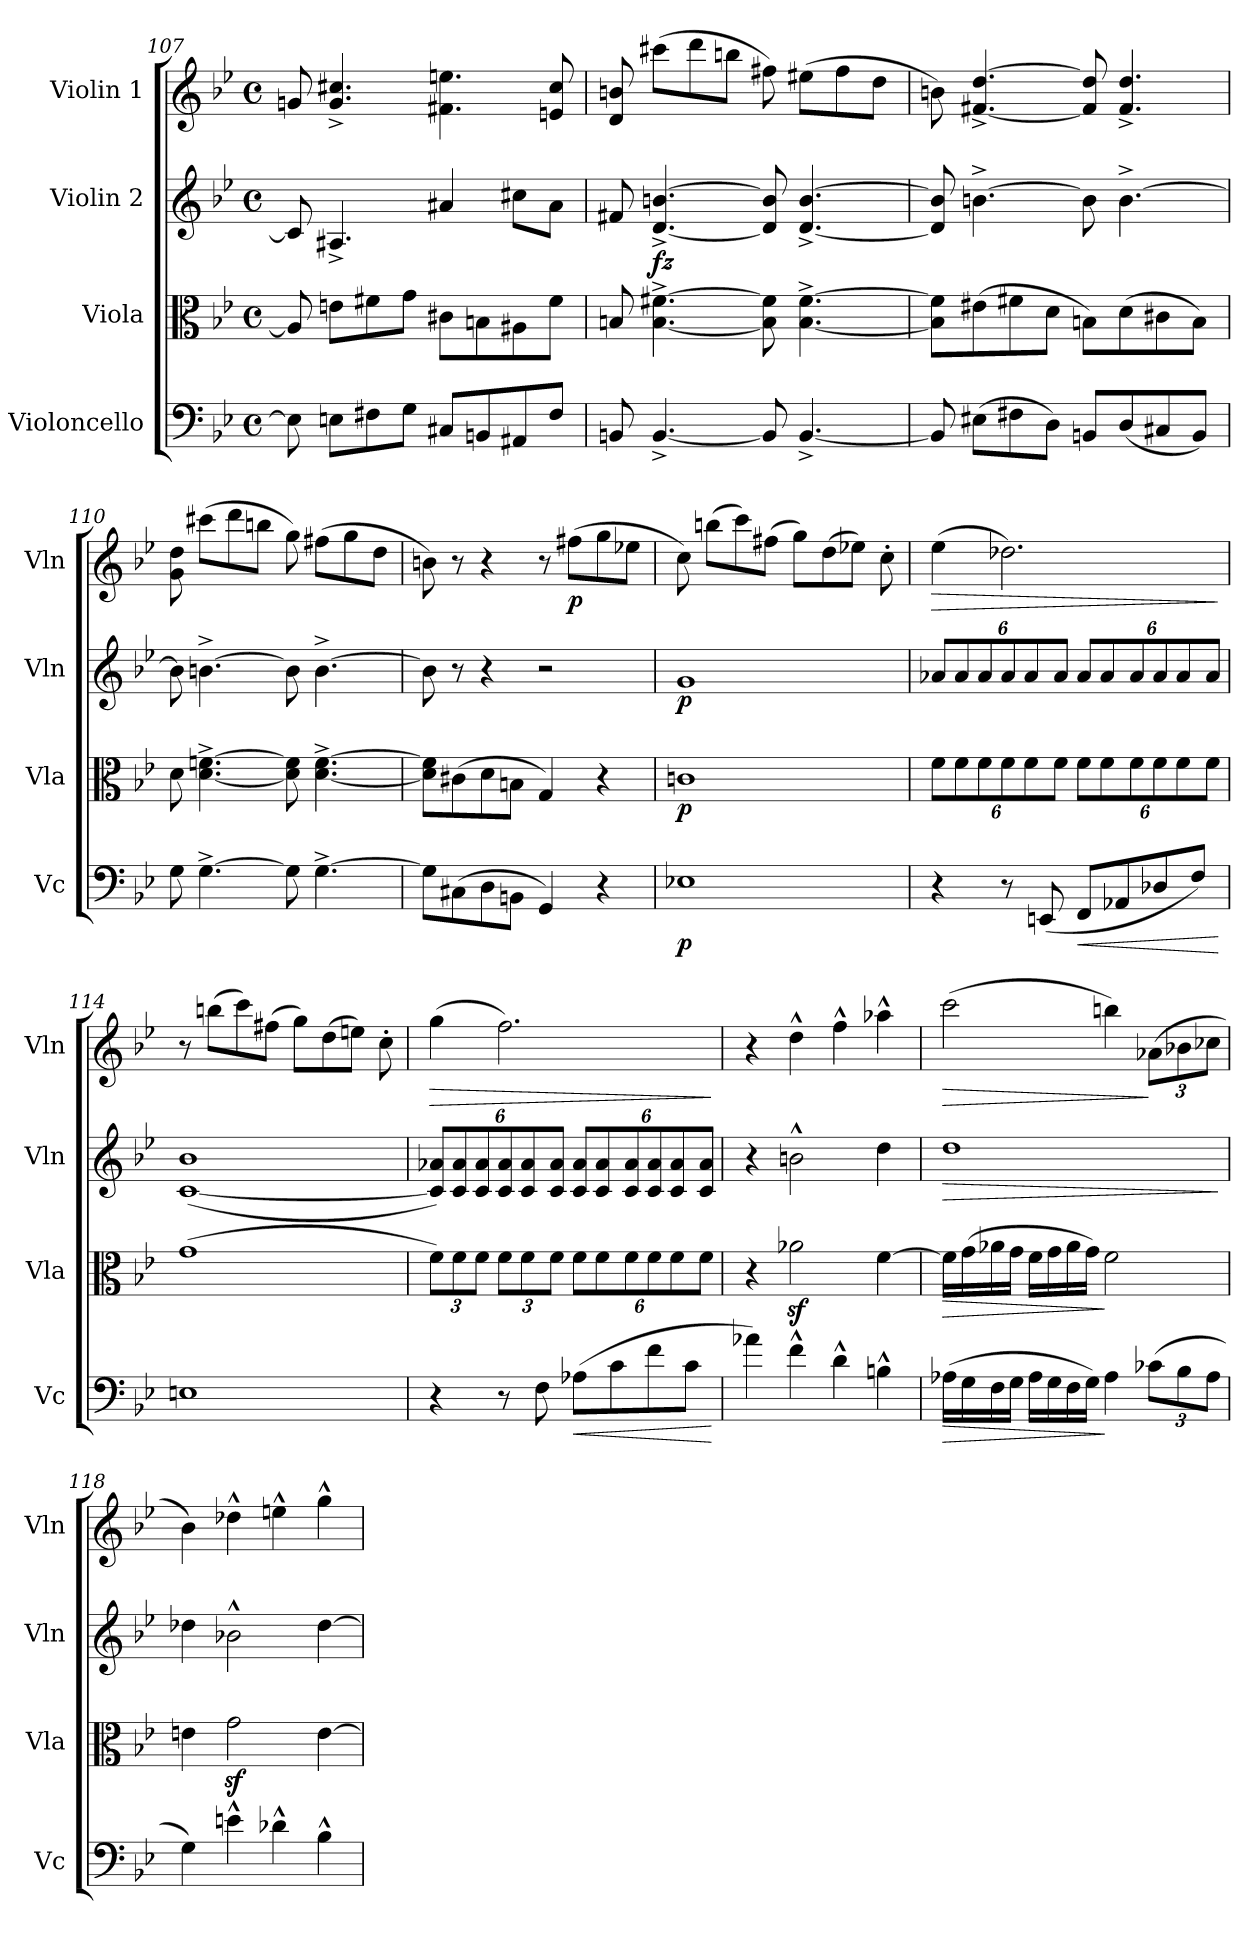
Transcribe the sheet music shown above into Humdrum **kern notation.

**kern	**dynam	**kern	**dynam	**kern	**dynam	**kern	**dynam
*part4	*part4	*part3	*part3	*part2	*part2	*part1	*part1
*staff4	*staff4	*staff3	*staff3	*staff2	*staff2	*staff1	*staff1
*I"Violoncello	*	*I"Viola	*	*I"Violin 2	*	*I"Violin 1	*
*I'Vc	*	*I'Vla	*	*I'Vln	*	*I'Vln	*
*clefF4	*	*clefC3	*	*clefG2	*	*clefG2	*
*k[b-e-]	*	*k[b-e-]	*	*k[b-e-]	*	*k[b-e-]	*
*M4/4	*	*M4/4	*	*M4/4	*	*M4/4	*
*met(c)	*	*met(c)	*	*met(c)	*	*met(c)	*
=107	=107	=107	=107	=107	=107	=107	=107
8E\]	.	8A#/]	.	8c#/]	.	8gn/	.
8En\L	.	8en\L	.	4.A#X^/	.	4.g/^ 4.cc#X/^	.
8F#X\	.	8f#X\	.	.	.	.	.
8G\J	.	8g\J	.	.	.	.	.
8C#X/L	.	8c#X\L	.	4a#X/	.	4.f#X\ 4.een\	.
8BBn/	.	8Bn\	.	.	.	.	.
8AA#X/	.	8A#X\	.	8cc#X\L	.	.	.
8F#/J	.	8f#\J	.	8a#\J	.	8en/ 8cc#/	.
=108	=108	=108	=108	=108	=108	=108	=108
8BBn/	.	8Bn/	.	8f#X/	.	8d/ 8bn/	.
!	!	!	!	!	!LO:DY:b	!	!
[4.BB^/	.	[4.B\^ [4.f#X\^	.	[4.d/^ [4.bn/^	fz	(>8ccc#X\L	.
.	.	.	.	.	.	8ddd\	.
.	.	.	.	.	.	8bbn\J	.
8BB/]	.	8B\] 8f#\]	.	8d/] 8b/]	.	8ff#X\)	.
[4.BB^/	.	[4.B\^ [4.f#\^	.	[4.d/^ [4.b/^	.	(>8ee#X\L	.
.	.	.	.	.	.	8ff#\	.
.	.	.	.	.	.	8dd\J	.
=109	=109	=109	=109	=109	=109	=109	=109
8BB/]	.	8B\] 8f#\]L	.	8d/] 8b/]	.	8bn\)	.
(>8E#X\L	.	(>8e#X\	.	[4.bn^\	.	[4.f#X/^ [4.dd/^	.
8F#X\	.	8f#X\	.	.	.	.	.
8D\J)	.	8d\J	.	.	.	.	.
8BBn/L	.	8Bn\L)	.	8b\]	.	8f#/] 8dd/]	.
(<8D/	.	(>8d\	.	[4.b^\	.	4.f#/^ 4.dd/^	.
8C#X/	.	8c#X\	.	.	.	.	.
8BB/J)	.	8B\J)	.	.	.	.	.
!!LO:PB:g=z
=110	=110	=110	=110	=110	=110	=110	=110
8G\	.	8d\	.	8b\]	.	8g\ 8dd\	.
[4.G^\	.	[4.d\^ [4.fn\^	.	[4.bn^\	.	(>8ccc#X\L	.
.	.	.	.	.	.	8ddd\	.
.	.	.	.	.	.	8bbn\J	.
8G\]	.	8d\] 8f\]	.	8b\]	.	8gg\)	.
[4.G^\	.	[4.d\^ [4.f\^	.	[4.b^\	.	(>8ff#X\L	.
.	.	.	.	.	.	8gg\	.
.	.	.	.	.	.	8dd\J	.
=111	=111	=111	=111	=111	=111	=111	=111
8G\L]	.	8d\] 8f\]L	.	8b\]	.	8bn\)	.
(>8C#X\	.	(>8c#X\	.	8r	.	8r	.
8D\	.	8d\	.	4r	.	4r	.
8BBn\J	.	8Bn\J	.	.	.	.	.
4GG/)	.	4G/)	.	2r	.	8r	.
!	!	!	!	!	!	!	!LO:DY:b
.	.	.	.	.	.	(>8ff#X\L	p
4r	.	4r	.	.	.	8gg\	.
.	.	.	.	.	.	8ee-X\J	.
=112	=112	=112	=112	=112	=112	=112	=112
!	!LO:DY:b	!	!LO:DY:b	!	!LO:DY:b	!	!
1E-X	p	1cn	p	1g	p	8cc\)	.
.	.	.	.	.	.	(>8bbn\L	.
.	.	.	.	.	.	8ccc\)	.
.	.	.	.	.	.	(>8ff#X\J	.
.	.	.	.	.	.	8gg\L)	.
.	.	.	.	.	.	(>8dd\	.
.	.	.	.	.	.	8ee-X\J)	.
.	.	.	.	.	.	8cc'\	.
=113	=113	=113	=113	=113	=113	=113	=113
*	*	*Xbrackettup	*	*Xbrackettup	*	*	*
!	!	!	!	!	!	!	!LO:HP:b
4r	.	12f\L	.	12a-X/L	.	(>4ee-\	>
.	.	12f\	.	12a-/	.	.	.
.	.	12f\	.	12a-/	.	.	.
8r	.	12f\	.	12a-/	.	2.dd-X\)	.
.	.	12f\	.	12a-/	.	.	.
(<8EEn/	.	.	.	.	.	.	.
.	.	12f\J	.	12a-/J	.	.	.
!	!LO:HP:b	!	!	!	!	!	!
8FF/L	<	12f\L	.	12a-/L	.	.	.
.	.	12f\	.	12a-/	.	.	.
8AA-X/	.	.	.	.	.	.	.
.	.	12f\	.	12a-/	.	.	.
8D-X/	.	12f\	.	12a-/	.	.	.
.	.	12f\	.	12a-/	.	.	.
8F/J)	.	.	.	.	.	.	.
.	.	12f\J	.	12a-/J	.	.	.
.	[	.	.	.	.	.	]
=114	=114	=114	=114	=114	=114	=114	=114
1En	.	(>1g	.	(>[1c 1b-	.	8r	.
.	.	.	.	.	.	(>8bbn\L	.
.	.	.	.	.	.	8ccc\)	.
.	.	.	.	.	.	(>8ff#X\J	.
.	.	.	.	.	.	8gg\L)	.
.	.	.	.	.	.	(>8dd\	.
.	.	.	.	.	.	8een\J)	.
.	.	.	.	.	.	8cc'\	.
=115	=115	=115	=115	=115	=115	=115	=115
!	!	!	!	!	!	!	!LO:HP:b
4r	.	12f\L)	.	12c/] 12a-X/L)	.	(>4gg\	>
.	.	12f\	.	12c/ 12a-/	.	.	.
.	.	12f\J	.	12c/ 12a-/	.	.	.
8r	.	12f\L	.	12c/ 12a-/	.	2.ff\)	.
.	.	12f\	.	12c/ 12a-/	.	.	.
8F\	.	.	.	.	.	.	.
.	.	12f\J	.	12c/ 12a-/J	.	.	.
!	!LO:HP:b	!	!	!	!	!	!
(>8A-X\L	<	12f\L	.	12c/ 12a-/L	.	.	.
.	.	12f\	.	12c/ 12a-/	.	.	.
8c\	.	.	.	.	.	.	.
.	.	12f\	.	12c/ 12a-/	.	.	.
8f\	.	12f\	.	12c/ 12a-/	.	.	.
.	.	12f\	.	12c/ 12a-/	.	.	.
8c\J	.	.	.	.	.	.	.
.	.	12f\J	.	12c/ 12a-/J	.	.	.
.	[	.	.	.	.	.	]
!!LO:PB:g=z
=116	=116	=116	=116	=116	=116	=116	=116
4a-X\)	.	4r	.	4r	.	4r	.
4f^^\	.	2a-Xz<\	.	2bn^^\	.	4dd^^\	.
4d^^\	.	.	.	.	.	4ff^^\	.
4Bn^^\	.	[4f\	.	4dd\	.	4aa-X^^\	.
=117	=117	=117	=117	=117	=117	=117	=117
!	!LO:HP:b	!	!LO:HP:b	!	!LO:HP:b	!	!LO:HP:b
(>16A-X\LL	>	16f\LL]	>	1dd	>	(>2ccc\	>
16G\	.	(>16g\	.	.	.	.	.
16F\	.	16a-X\	.	.	.	.	.
16G\JJ	.	16g\JJ	.	.	.	.	.
16A-\LL	.	16f\LL	.	.	.	.	.
16G\	.	16g\	.	.	.	.	.
16F\	.	16a-\	.	.	.	.	.
16G\JJ)	.	16g\JJ)	.	.	.	.	.
4A-\	]	2f\	]	.	.	4bbn\)	.
*Xbrackettup	*	*	*	*	*	*Xbrackettup	*
(>12c-X\L	.	.	.	.	.	(>12a-X\L	]
12B-\	.	.	.	.	.	12b-X\	.
12A-\J	.	.	.	.	.	12cc-X\J	.
.	.	.	.	.	]	.	.
=118	=118	=118	=118	=118	=118	=118	=118
4G\)	.	4en\	.	4dd-X\	.	4b-\)	.
4en^^\	.	2gz<\	.	2b-X^^\	.	4dd-X^^\	.
4d-X^^\	.	.	.	.	.	4een^^\	.
4B-^^\	.	[4e\	.	[4dd-\	.	4gg^^\	.
=	=	=	=	=	=	=	=
*-	*-	*-	*-	*-	*-	*-	*-
